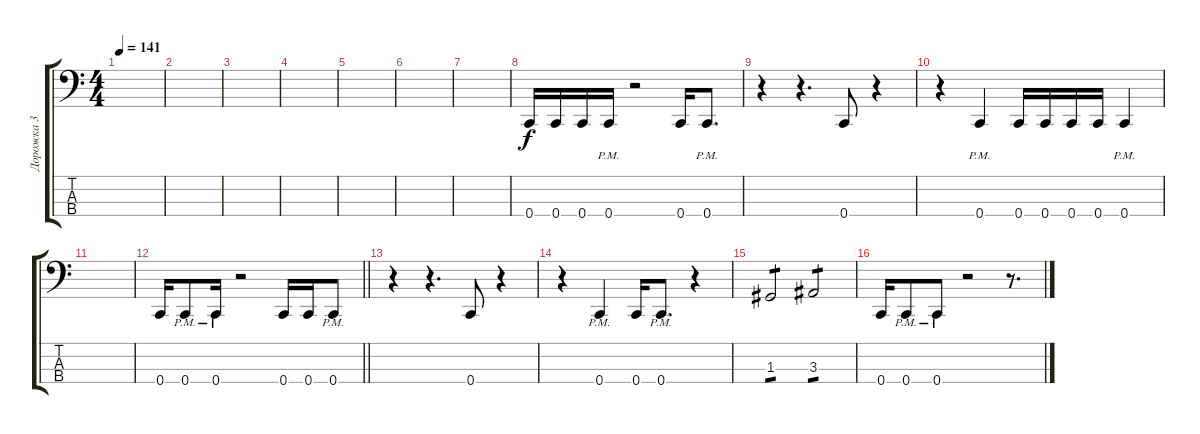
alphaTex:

\track ("Дорожка 3" "Дорожка 3") {instrument electricbassfinger}
\staff {score tabs}
\tuning (F2 C2 G1 C1) {hide}
\ts (4 4)
\tempo 141
\clef f4
\ks c
|
|
|
|
|
|
|
0.4.16 0.4.16 0.4.16 0.4{pm}.16 r.2 0.4.16 0.4{pm}.8{d} |
r.4 r.4{d} 0.4.8 r.4 |
r.4 0.4{pm}.4 0.4.16 0.4.16 0.4.16 0.4.16 0.4{pm}.4 |
|
\barLineRight lightlight
0.4.16 0.4{pm}.8 0.4{pm}.16 r.2 0.4.16 0.4.16 0.4{pm}.8 |
\section ("" "")
r.4 r.4{d} 0.4.8 r.4 |
r.4 0.4{pm}.4 0.4.16 0.4{pm}.8{d} r.4 |
1.3.2{tp 1} 3.3.2{tp 1} |
0.4.16 0.4{pm}.8 0.4{pm}.8 r.2 r.8{d}
